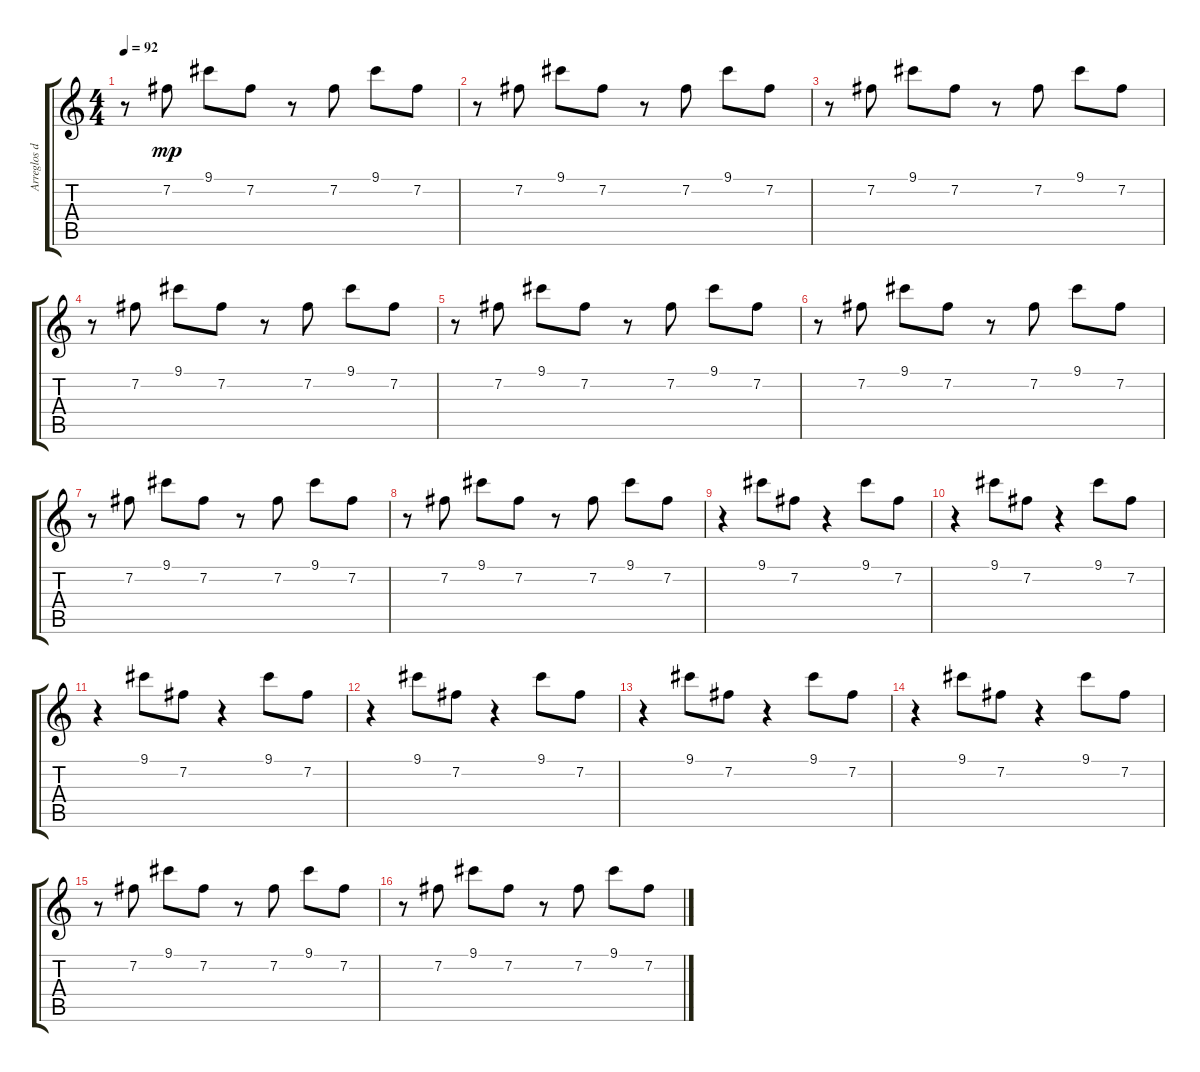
\track ("Arreglos de Guitarra" "Arreglos d") {instrument electricguitarclean}
\staff {score tabs}
\tuning (E4 B3 G3 D3 A2 E2) {hide}
\ts (4 4)
\tempo 92
\clef g2
\ks c
r.8{dy mp} 7.2.8 9.1.8 7.2.8 r.8 7.2.8 9.1.8 7.2.8 |
r.8 7.2.8 9.1.8 7.2.8 r.8 7.2.8 9.1.8 7.2.8 |
r.8 7.2.8 9.1.8 7.2.8 r.8 7.2.8 9.1.8 7.2.8 |
r.8 7.2.8 9.1.8 7.2.8 r.8 7.2.8 9.1.8 7.2.8 |
r.8 7.2.8 9.1.8 7.2.8 r.8 7.2.8 9.1.8 7.2.8 |
r.8 7.2.8 9.1.8 7.2.8 r.8 7.2.8 9.1.8 7.2.8 |
r.8 7.2.8 9.1.8 7.2.8 r.8 7.2.8 9.1.8 7.2.8 |
r.8 7.2.8 9.1.8 7.2.8 r.8 7.2.8 9.1.8 7.2.8 |
r.4 9.1.8 7.2.8 r.4 9.1.8 7.2.8 |
r.4 9.1.8 7.2.8 r.4 9.1.8 7.2.8 |
r.4 9.1.8 7.2.8 r.4 9.1.8 7.2.8 |
r.4 9.1.8 7.2.8 r.4 9.1.8 7.2.8 |
r.4 9.1.8 7.2.8 r.4 9.1.8 7.2.8 |
r.4 9.1.8 7.2.8 r.4 9.1.8 7.2.8 |
r.8 7.2.8 9.1.8 7.2.8 r.8 7.2.8 9.1.8 7.2.8 |
r.8 7.2.8 9.1.8 7.2.8 r.8 7.2.8 9.1.8 7.2.8
